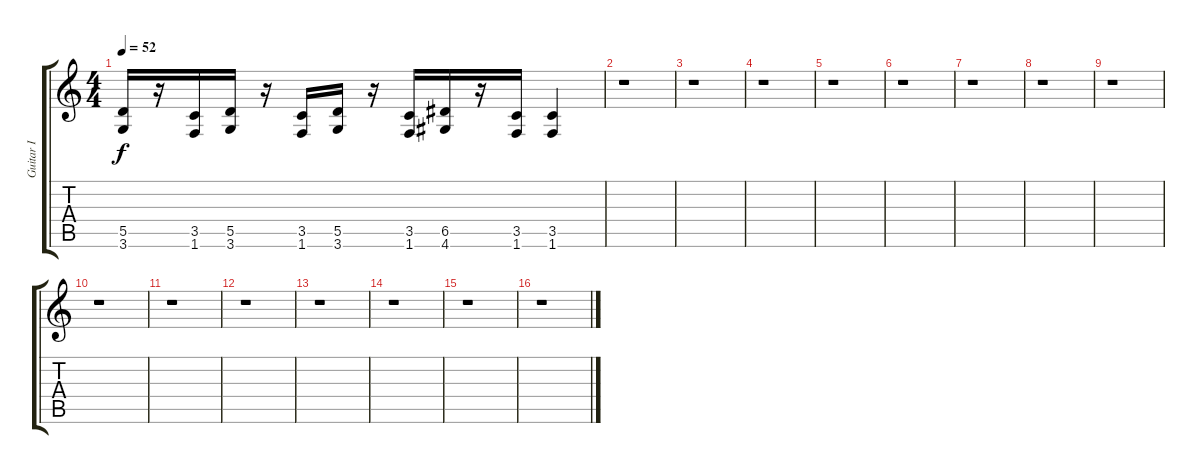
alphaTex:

\track ("Guitar I" "Guitar I") {instrument electricguitarclean}
\staff {score tabs}
\tuning (E4 B3 G3 D3 A2 E2) {hide}
\ts (4 4)
\tempo 52
\clef g2
\ks c
(5.5 3.6).16{dy f} r.16 (3.5 1.6).16 (5.5 3.6).16 r.16 (3.5 1.6).16 (5.5 3.6).16 r.16 (3.5 1.6).16 (6.5 4.6).16 r.16 (3.5 1.6).16 (3.5 1.6).4 |
r.1 |
r.1 |
r.1 |
r.1 |
r.1 |
r.1 |
r.1 |
r.1 |
r.1 |
r.1 |
r.1 |
r.1 |
r.1 |
r.1 |
r.1
